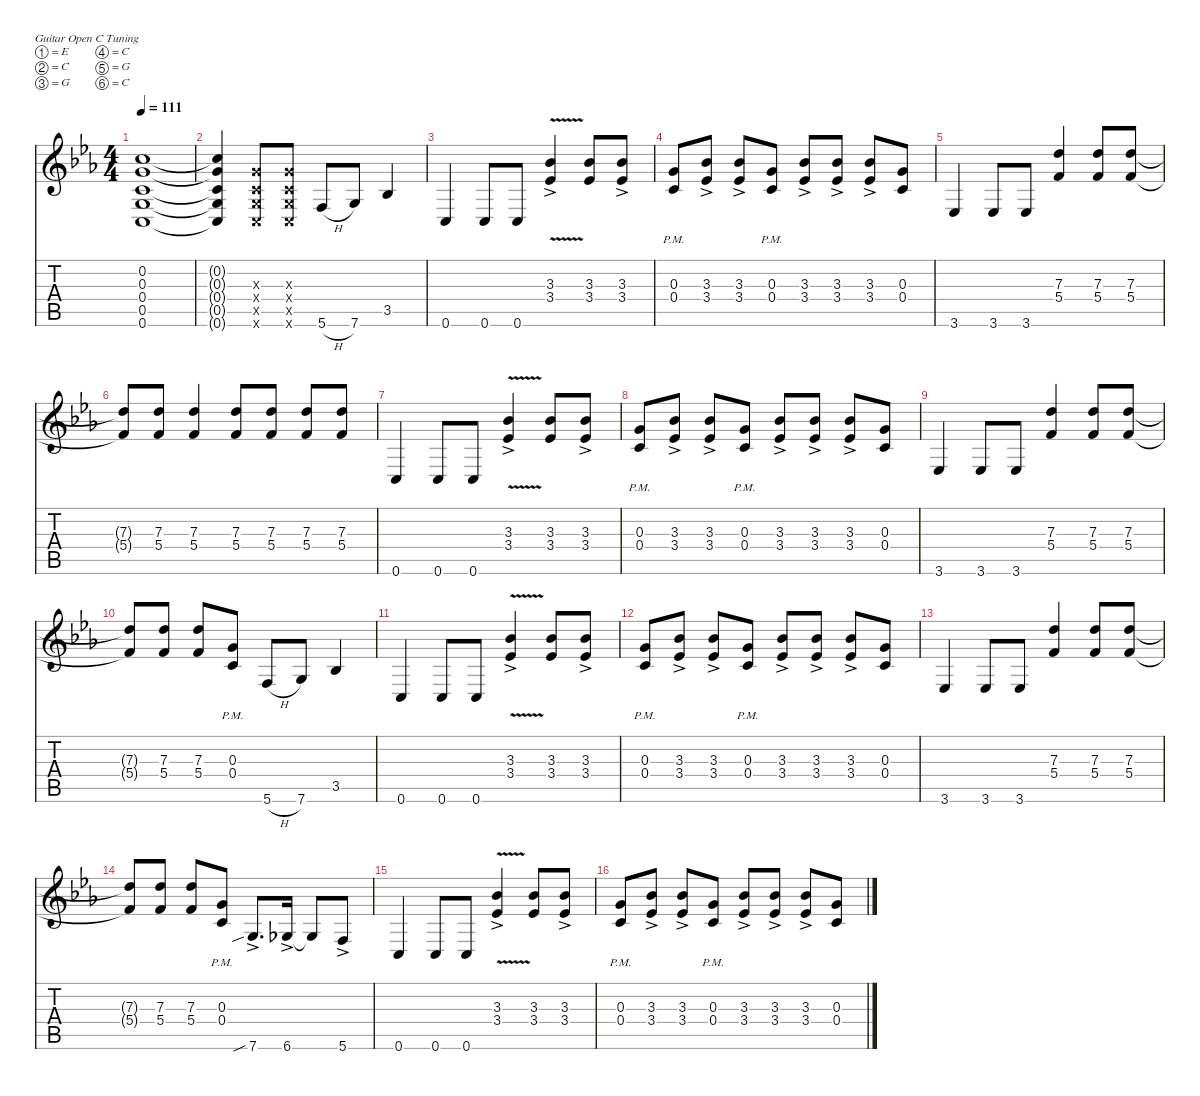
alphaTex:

\defaultSystemsLayout 4
\hideDynamics
\bracketExtendMode nobrackets
\singleTrackTrackNamePolicy hidden
\multiTrackTrackNamePolicy hidden
\firstSystemTrackNameMode fullname
\firstSystemTrackNameOrientation horizontal
\otherSystemsTrackNameOrientation horizontal
\track ("Layers" "dist.guit.") {instrument distortionguitar}
\staff {score tabs}
\tuning (E4 C4 G3 C3 G2 C2)
\ts (4 4)
\tempo 111
\clef g2
\ks eb
(0.2{t acc forcenatural} 0.3{t acc forcenatural} 0.4{t acc forcenatural} 0.5{t acc forcenatural} 0.6{t acc forcenatural}).1{dy f beam Up} |
(0.2{t acc forcenatural} 0.3{t acc forcenatural} 0.4{t acc forcenatural} 0.5{t acc forcenatural} 0.6{t acc forcenatural}).4{beam Up} (0.3{x acc forcenatural} 0.4{x acc forcenatural} 0.5{x acc forcenatural} 0.6{x acc forcenatural}).8{beam Up} (0.3{x acc forcenatural} 0.4{x acc forcenatural} 0.5{x acc forcenatural} 0.6{x acc forcenatural}).8{beam Up} 5.6{h acc forcenatural}.8{beam Up} 7.6{acc forcenatural}.8{beam Up} 3.5{acc b}.4{beam Up} |
0.6{acc forcenatural}.4{beam Up} 0.6{acc forcenatural}.8{beam Up} 0.6{acc forcenatural}.8{beam Up} (3.3{v ac acc b} 3.4{v ac acc b}).4{beam Up} (3.3{acc b} 3.4{acc b}).8{beam Up} (3.3{ac acc b} 3.4{ac acc b}).8{beam Up} |
(0.3{pm acc forcenatural} 0.4{pm acc forcenatural}).8{beam Up} (3.3{ac acc b} 3.4{ac acc b}).8{beam Up} (3.3{ac acc b} 3.4{ac acc b}).8{beam Up} (0.3{pm acc forcenatural} 0.4{pm acc forcenatural}).8{beam Up} (3.3{ac acc b} 3.4{ac acc b}).8{beam Up} (3.3{ac acc b} 3.4{ac acc b}).8{beam Up} (3.3{ac acc b} 3.4{ac acc b}).8{beam Up} (0.3{acc forcenatural} 0.4{acc forcenatural}).8{beam Up} |
3.6{acc b}.4{beam Up} 3.6{acc b}.8{beam Up} 3.6{acc b}.8{beam Up} (7.3{acc forcenatural} 5.4{acc forcenatural}).4{beam Up} (7.3{acc forcenatural} 5.4{acc forcenatural}).8{beam Up} (7.3{acc forcenatural} 5.4{acc forcenatural}).8{beam Up} |
(7.3{t acc forcenatural} 5.4{t acc forcenatural}).8{beam Up} (7.3{acc forcenatural} 5.4{acc forcenatural}).8{beam Up} (7.3{acc forcenatural} 5.4{acc forcenatural}).4{beam Up} (7.3{acc forcenatural} 5.4{acc forcenatural}).8{beam Up} (7.3{acc forcenatural} 5.4{acc forcenatural}).8{beam Up} (7.3{acc forcenatural} 5.4{acc forcenatural}).8{beam Up} (7.3{acc forcenatural} 5.4{acc forcenatural}).8{beam Up} |
0.6{acc forcenatural}.4{beam Up} 0.6{acc forcenatural}.8{beam Up} 0.6{acc forcenatural}.8{beam Up} (3.3{v ac acc b} 3.4{v ac acc b}).4{beam Up} (3.3{acc b} 3.4{acc b}).8{beam Up} (3.3{ac acc b} 3.4{ac acc b}).8{beam Up} |
(0.3{pm acc forcenatural} 0.4{pm acc forcenatural}).8{beam Up} (3.3{ac acc b} 3.4{ac acc b}).8{beam Up} (3.3{ac acc b} 3.4{ac acc b}).8{beam Up} (0.3{pm acc forcenatural} 0.4{pm acc forcenatural}).8{beam Up} (3.3{ac acc b} 3.4{ac acc b}).8{beam Up} (3.3{ac acc b} 3.4{ac acc b}).8{beam Up} (3.3{ac acc b} 3.4{ac acc b}).8{beam Up} (0.3{acc forcenatural} 0.4{acc forcenatural}).8{beam Up} |
3.6{acc b}.4{beam Up} 3.6{acc b}.8{beam Up} 3.6{acc b}.8{beam Up} (7.3{acc forcenatural} 5.4{acc forcenatural}).4{beam Up} (7.3{acc forcenatural} 5.4{acc forcenatural}).8{beam Up} (7.3{acc forcenatural} 5.4{acc forcenatural}).8{beam Up} |
(7.3{t acc forcenatural} 5.4{t acc forcenatural}).8{beam Up} (7.3{acc forcenatural} 5.4{acc forcenatural}).8{beam Up} (7.3{acc forcenatural} 5.4{acc forcenatural}).8{beam Up} (0.3{pm acc forcenatural} 0.4{pm acc forcenatural}).8{beam Up} 5.6{h acc forcenatural}.8{beam Up} 7.6{acc forcenatural}.8{beam Up} 3.5{acc b}.4{beam Up} |
0.6{acc forcenatural}.4{beam Up} 0.6{acc forcenatural}.8{beam Up} 0.6{acc forcenatural}.8{beam Up} (3.3{v ac acc b} 3.4{v ac acc b}).4{beam Up} (3.3{acc b} 3.4{acc b}).8{beam Up} (3.3{ac acc b} 3.4{ac acc b}).8{beam Up} |
(0.3{pm acc forcenatural} 0.4{pm acc forcenatural}).8{beam Up} (3.3{ac acc b} 3.4{ac acc b}).8{beam Up} (3.3{ac acc b} 3.4{ac acc b}).8{beam Up} (0.3{pm acc forcenatural} 0.4{pm acc forcenatural}).8{beam Up} (3.3{ac acc b} 3.4{ac acc b}).8{beam Up} (3.3{ac acc b} 3.4{ac acc b}).8{beam Up} (3.3{ac acc b} 3.4{ac acc b}).8{beam Up} (0.3{acc forcenatural} 0.4{acc forcenatural}).8{beam Up} |
3.6{acc b}.4{beam Up} 3.6{acc b}.8{beam Up} 3.6{acc b}.8{beam Up} (7.3{acc forcenatural} 5.4{acc forcenatural}).4{beam Up} (7.3{acc forcenatural} 5.4{acc forcenatural}).8{beam Up} (7.3{acc forcenatural} 5.4{acc forcenatural}).8{beam Up} |
(7.3{t acc forcenatural} 5.4{t acc forcenatural}).8{beam Up} (7.3{acc forcenatural} 5.4{acc forcenatural}).8{beam Up} (7.3{acc forcenatural} 5.4{acc forcenatural}).8{beam Up} (0.3{pm acc forcenatural} 0.4{pm acc forcenatural}).8{beam Up} 7.6{sib ac acc forcenatural}.8{d beam Up} 6.6{ac acc b}.16{beam Up} 6.6{t acc b}.8{beam Up} 5.6{ac acc forcenatural}.8{beam Up} |
0.6{acc forcenatural}.4{beam Up} 0.6{acc forcenatural}.8{beam Up} 0.6{acc forcenatural}.8{beam Up} (3.3{v ac acc b} 3.4{v ac acc b}).4{beam Up} (3.3{acc b} 3.4{acc b}).8{beam Up} (3.3{ac acc b} 3.4{ac acc b}).8{beam Up} |
(0.3{pm acc forcenatural} 0.4{pm acc forcenatural}).8{beam Up} (3.3{ac acc b} 3.4{ac acc b}).8{beam Up} (3.3{ac acc b} 3.4{ac acc b}).8{beam Up} (0.3{pm acc forcenatural} 0.4{pm acc forcenatural}).8{beam Up} (3.3{ac acc b} 3.4{ac acc b}).8{beam Up} (3.3{ac acc b} 3.4{ac acc b}).8{beam Up} (3.3{ac acc b} 3.4{ac acc b}).8{beam Up} (0.3{acc forcenatural} 0.4{acc forcenatural}).8{beam Up}
